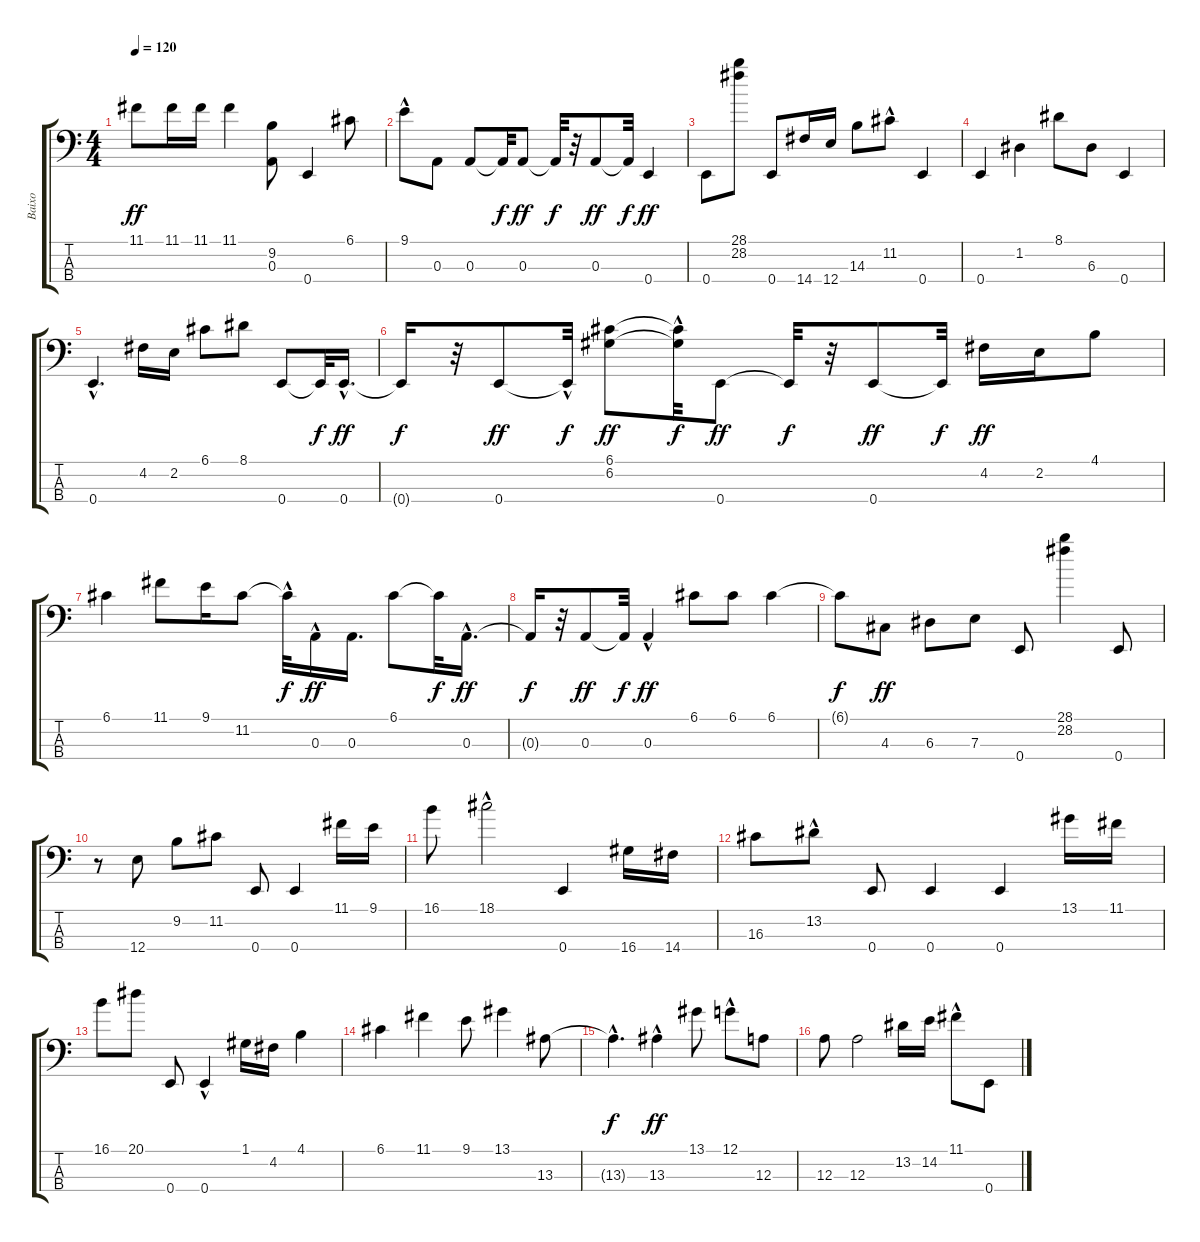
\track ("Baixo" "Baixo") {instrument electricbassfinger}
\staff {score tabs}
\tuning (G2 D2 A1 E1) {hide}
\ts (4 4)
\tempo 120
\clef f4
\ks c
11.1.8{dy ff} 11.1.16 11.1.16 11.1.4 (9.2 0.3).8 0.4.4 6.1.8 |
9.1{hac}.8 0.3.8 0.3.8 0.3{t}.32{dy f} 0.3.8{dy ff} 0.3{t}.32{dy f} r.32 0.3.8{dy ff} 0.3{t}.32{dy f} 0.4.4{dy ff} |
0.4.8 (28.1 28.2).8 0.4.8 14.4.16 12.4.16 14.3.8 11.2{hac}.8 0.4.4 |
0.4.4 1.2.4 8.1.8 6.3.8 0.4.4 |
0.4{hac}.4{d} 4.2.16 2.2.16 6.1.8 8.1.8 0.4.8 0.4{t}.32{dy f} 0.4{hac}.16{d dy ff} |
0.4{t}.16{dy f} r.32 0.4.8{dy ff} 0.4{hac t}.32{dy f} (6.1 6.2).8{dy ff} (6.1{hac t} 6.2{hac t}).32{dy f} 0.4.8{dy ff} 0.4{t}.32{dy f} r.32 0.4.8{dy ff} 0.4{t}.32{dy f} 4.2.16{dy ff} 2.2.16 4.1.8 |
6.1.4 11.1.8 9.1.16 11.2.8 11.2{hac t}.32{dy f} 0.3{hac}.16{dy ff} 0.3.16{d} 6.1.8 6.1{t}.32{dy f} 0.3{hac}.16{d dy ff} |
0.3{t}.16{dy f} r.32 0.3.8{dy ff} 0.3{t}.32{dy f} 0.3{hac}.4{dy ff} 6.1.8 6.1.8 6.1.4 |
6.1{t}.8{dy f} 4.3.8{dy ff} 6.3.8 7.3.8 0.4.8 (28.1 28.2).4 0.4.8 |
r.8 12.4.8 9.2.8 11.2.8 0.4.8 0.4.4 11.1.16 9.1.16 |
16.1.8 18.1{hac}.2 0.4.4 16.4.16 14.4.16 |
16.3.8 13.2{hac}.8 0.4.8 0.4.4 0.4.4 13.1.16 11.1.16 |
16.1.8 20.1.8 0.4.8 0.4{hac}.4 1.1.16 4.2.16 4.1.4 |
6.1.4 11.1.4 9.1.8 13.1.4 13.3.8 |
13.3{hac t}.4{d dy f} 13.3{hac}.4{dy ff} 13.1.8 12.1{hac}.8 12.3.8 |
12.3.8 12.3.2 13.2.16 14.2.16 11.1{hac}.8 0.4.8
